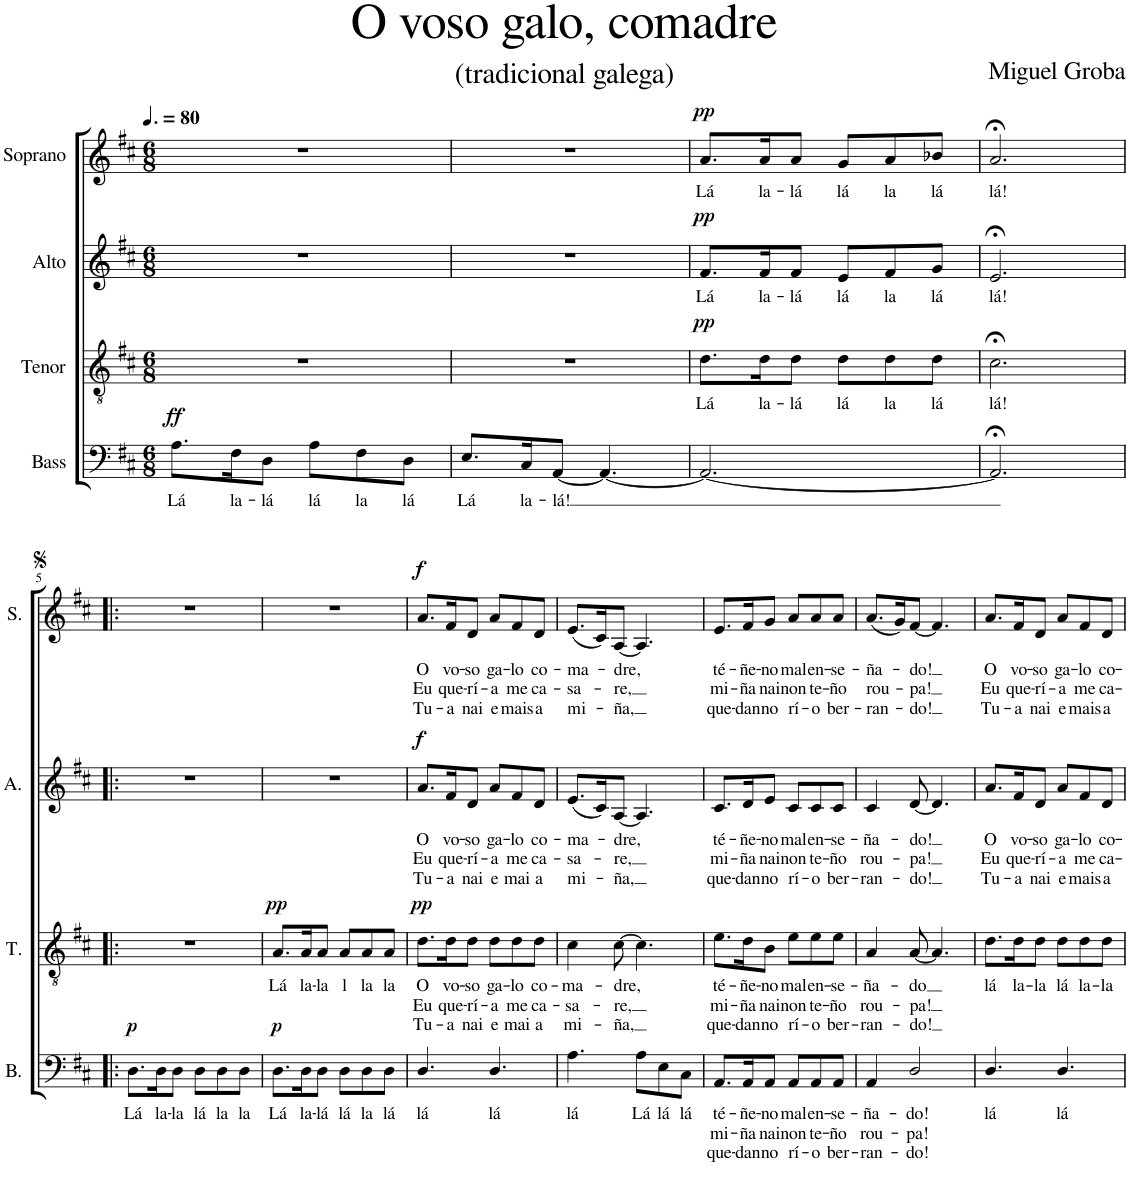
**kern	**text	**text	**text	**dynam	**kern	**text	**text	**text	**dynam	**kern	**text	**text	**text	**dynam	**kern	**text	**text	**text	**dynam
*part4	*part4	*part4	*part4	*part4	*part3	*part3	*part3	*part3	*part3	*part2	*part2	*part2	*part2	*part2	*part1	*part1	*part1	*part1	*part1
*staff4	*staff4	*staff4	*staff4	*staff4	*staff3	*staff3	*staff3	*staff3	*staff3	*staff2	*staff2	*staff2	*staff2	*staff2	*staff1	*staff1	*staff1	*staff1	*staff1
*I"Bass	*	*	*	*	*I"Tenor	*	*	*	*	*I"Alto	*	*	*	*	*I"Soprano	*	*	*	*
*I'B.	*	*	*	*	*I'T.	*	*	*	*	*I'A.	*	*	*	*	*I'S.	*	*	*	*
*clefF4	*	*	*	*	*clefGv2	*	*	*	*	*clefG2	*	*	*	*	*clefG2	*	*	*	*
*k[f#c#]	*	*	*	*	*k[f#c#]	*	*	*	*	*k[f#c#]	*	*	*	*	*k[f#c#]	*	*	*	*
*M6/8	*	*	*	*	*M6/8	*	*	*	*	*M6/8	*	*	*	*	*M6/8	*	*	*	*
*MM120	*	*	*	*	*MM120	*	*	*	*	*MM120	*	*	*	*	*MM120	*	*	*	*
=1	=1	=1	=1	=1	=1	=1	=1	=1	=1	=1	=1	=1	=1	=1	=1	=1	=1	=1	=1
!	!LO:LY:b	!	!	!LO:DY:a	!	!	!	!	!	!	!	!	!	!	!	!	!	!	!
8.A\L	Lá	.	.	ff	2.r	.	.	.	.	2.r	.	.	.	.	2.r	.	.	.	.
!	!LO:LY:b	!	!	!	!	!	!	!	!	!	!	!	!	!	!	!	!	!	!
16F#\K	la-	.	.	.	.	.	.	.	.	.	.	.	.	.	.	.	.	.	.
!	!LO:LY:b	!	!	!	!	!	!	!	!	!	!	!	!	!	!	!	!	!	!
8D\J	-lá	.	.	.	.	.	.	.	.	.	.	.	.	.	.	.	.	.	.
!	!LO:LY:b	!	!	!	!	!	!	!	!	!	!	!	!	!	!	!	!	!	!
8A\L	lá	.	.	.	.	.	.	.	.	.	.	.	.	.	.	.	.	.	.
!	!LO:LY:b	!	!	!	!	!	!	!	!	!	!	!	!	!	!	!	!	!	!
8F#\	la	.	.	.	.	.	.	.	.	.	.	.	.	.	.	.	.	.	.
!	!LO:LY:b	!	!	!	!	!	!	!	!	!	!	!	!	!	!	!	!	!	!
8D\J	lá	.	.	.	.	.	.	.	.	.	.	.	.	.	.	.	.	.	.
=2	=2	=2	=2	=2	=2	=2	=2	=2	=2	=2	=2	=2	=2	=2	=2	=2	=2	=2	=2
!	!LO:LY:b	!	!	!	!	!	!	!	!	!	!	!	!	!	!	!	!	!	!
8.E/L	Lá	.	.	.	2.r	.	.	.	.	2.r	.	.	.	.	2.r	.	.	.	.
!	!LO:LY:b	!	!	!	!	!	!	!	!	!	!	!	!	!	!	!	!	!	!
16C#/K	la-	.	.	.	.	.	.	.	.	.	.	.	.	.	.	.	.	.	.
!	!LO:LY:b	!	!	!	!	!	!	!	!	!	!	!	!	!	!	!	!	!	!
[8AA/J	-lá!	.	.	.	.	.	.	.	.	.	.	.	.	.	.	.	.	.	.
4.AA/_	.	.	.	.	.	.	.	.	.	.	.	.	.	.	.	.	.	.	.
=3	=3	=3	=3	=3	=3	=3	=3	=3	=3	=3	=3	=3	=3	=3	=3	=3	=3	=3	=3
!	!	!	!	!	!	!LO:LY:b	!	!	!LO:DY:a	!	!LO:LY:b	!	!	!LO:DY:a	!	!LO:LY:b	!	!	!LO:DY:a
2.AA/_	.	.	.	.	8.d\L	Lá	.	.	pp	8.f#/L	Lá	.	.	pp	8.a/L	Lá	.	.	pp
!	!	!	!	!	!	!LO:LY:b	!	!	!	!	!LO:LY:b	!	!	!	!	!LO:LY:b	!	!	!
.	.	.	.	.	16d\K	la-	.	.	.	16f#/K	la-	.	.	.	16a/K	la-	.	.	.
!	!	!	!	!	!	!LO:LY:b	!	!	!	!	!LO:LY:b	!	!	!	!	!LO:LY:b	!	!	!
.	.	.	.	.	8d\J	-lá	.	.	.	8f#/J	-lá	.	.	.	8a/J	-lá	.	.	.
!	!	!	!	!	!	!LO:LY:b	!	!	!	!	!LO:LY:b	!	!	!	!	!LO:LY:b	!	!	!
.	.	.	.	.	8d\L	lá	.	.	.	8e/L	lá	.	.	.	8g/L	lá	.	.	.
!	!	!	!	!	!	!LO:LY:b	!	!	!	!	!LO:LY:b	!	!	!	!	!LO:LY:b	!	!	!
.	.	.	.	.	8d\	la	.	.	.	8f#/	la	.	.	.	8a/	la	.	.	.
!	!	!	!	!	!	!LO:LY:b	!	!	!	!	!LO:LY:b	!	!	!	!	!LO:LY:b	!	!	!
.	.	.	.	.	8d\J	lá	.	.	.	8g/J	lá	.	.	.	8b-X/J	lá	.	.	.
=4	=4	=4	=4	=4	=4	=4	=4	=4	=4	=4	=4	=4	=4	=4	=4	=4	=4	=4	=4
!	!	!	!	!	!	!LO:LY:b	!	!	!	!	!LO:LY:b	!	!	!	!	!LO:LY:b	!	!	!
2.AA;</]	.	.	.	.	2.c#;<\	lá!	.	.	.	2.e;</	lá!	.	.	.	2.a;</	lá!	.	.	.
!!LO:LB:g=z
=5!|:	=5!|:	=5!|:	=5!|:	=5!|:	=5!|:	=5!|:	=5!|:	=5!|:	=5!|:	=5!|:	=5!|:	=5!|:	=5!|:	=5!|:	=5!|:	=5!|:	=5!|:	=5!|:	=5!|:
!	!LO:LY:b	!	!	!LO:DY:a	!	!	!	!	!	!	!	!	!	!	!	!	!	!	!
8.D\L	Lá	.	.	p	2.r	.	.	.	.	2.r	.	.	.	.	2.r	.	.	.	.
!	!LO:LY:b	!	!	!	!	!	!	!	!	!	!	!	!	!	!	!	!	!	!
16D\K	la-	.	.	.	.	.	.	.	.	.	.	.	.	.	.	.	.	.	.
!	!LO:LY:b	!	!	!	!	!	!	!	!	!	!	!	!	!	!	!	!	!	!
8D\J	-la	.	.	.	.	.	.	.	.	.	.	.	.	.	.	.	.	.	.
!	!LO:LY:b	!	!	!	!	!	!	!	!	!	!	!	!	!	!	!	!	!	!
8D\L	lá	.	.	.	.	.	.	.	.	.	.	.	.	.	.	.	.	.	.
!	!LO:LY:b	!	!	!	!	!	!	!	!	!	!	!	!	!	!	!	!	!	!
8D\	la	.	.	.	.	.	.	.	.	.	.	.	.	.	.	.	.	.	.
!	!LO:LY:b	!	!	!	!	!	!	!	!	!	!	!	!	!	!	!	!	!	!
8D\J	la	.	.	.	.	.	.	.	.	.	.	.	.	.	.	.	.	.	.
=6	=6	=6	=6	=6	=6	=6	=6	=6	=6	=6	=6	=6	=6	=6	=6	=6	=6	=6	=6
!	!LO:LY:b	!	!	!LO:DY:a	!	!LO:LY:b	!	!	!LO:DY:a	!	!	!	!	!	!	!	!	!	!
8.D\L	Lá	.	.	p	8.A/L	Lá	.	.	pp	2.r	.	.	.	.	2.r	.	.	.	.
!	!LO:LY:b	!	!	!	!	!LO:LY:b	!	!	!	!	!	!	!	!	!	!	!	!	!
16D\K	la-	.	.	.	16A/K	la-	.	.	.	.	.	.	.	.	.	.	.	.	.
!	!LO:LY:b	!	!	!	!	!LO:LY:b	!	!	!	!	!	!	!	!	!	!	!	!	!
8D\J	-lá	.	.	.	8A/J	-la	.	.	.	.	.	.	.	.	.	.	.	.	.
!	!LO:LY:b	!	!	!	!	!LO:LY:b	!	!	!	!	!	!	!	!	!	!	!	!	!
8D\L	lá	.	.	.	8A/L	l	.	.	.	.	.	.	.	.	.	.	.	.	.
!	!LO:LY:b	!	!	!	!	!LO:LY:b	!	!	!	!	!	!	!	!	!	!	!	!	!
8D\	la	.	.	.	8A/	la	.	.	.	.	.	.	.	.	.	.	.	.	.
!	!LO:LY:b	!	!	!	!	!LO:LY:b	!	!	!	!	!	!	!	!	!	!	!	!	!
8D\J	lá	.	.	.	8A/J	la	.	.	.	.	.	.	.	.	.	.	.	.	.
=7	=7	=7	=7	=7	=7	=7	=7	=7	=7	=7	=7	=7	=7	=7	=7	=7	=7	=7	=7
!	!LO:LY:b	!	!	!	!	!LO:LY:b	!LO:LY:b	!LO:LY:b	!LO:DY:a	!	!LO:LY:b	!LO:LY:b	!LO:LY:b	!LO:DY:a	!	!LO:LY:b	!LO:LY:b	!LO:LY:b	!LO:DY:a
4.D/	lá	.	.	.	8.d\L	O	Eu	Tu-	pp	8.a/L	O	Eu	Tu-	f	8.a/L	O	Eu	Tu-	f
!	!	!	!	!	!	!LO:LY:b	!LO:LY:b	!LO:LY:b	!	!	!LO:LY:b	!LO:LY:b	!LO:LY:b	!	!	!LO:LY:b	!LO:LY:b	!LO:LY:b	!
.	.	.	.	.	16d\K	vo-	que-	-a	.	16f#/K	vo-	que-	-a	.	16f#/K	vo-	que-	-a	.
!	!	!	!	!	!	!LO:LY:b	!LO:LY:b	!LO:LY:b	!	!	!LO:LY:b	!LO:LY:b	!LO:LY:b	!	!	!LO:LY:b	!LO:LY:b	!LO:LY:b	!
.	.	.	.	.	8d\J	-so	-rí-	nai	.	8d/J	-so	-rí-	nai	.	8d/J	-so	-rí-	nai	.
!	!LO:LY:b	!	!	!	!	!LO:LY:b	!LO:LY:b	!LO:LY:b	!	!	!LO:LY:b	!LO:LY:b	!LO:LY:b	!	!	!LO:LY:b	!LO:LY:b	!LO:LY:b	!
4.D/	lá	.	.	.	8d\L	ga-	-a	e	.	8a/L	ga-	-a	e	.	8a/L	ga-	-a	e	.
!	!	!	!	!	!	!LO:LY:b	!LO:LY:b	!LO:LY:b	!	!	!LO:LY:b	!LO:LY:b	!LO:LY:b	!	!	!LO:LY:b	!LO:LY:b	!LO:LY:b	!
.	.	.	.	.	8d\	-lo	me	mai	.	8f#/	-lo	me	mai	.	8f#/	-lo	me	mais	.
!	!	!	!	!	!	!LO:LY:b	!LO:LY:b	!LO:LY:b	!	!	!LO:LY:b	!LO:LY:b	!LO:LY:b	!	!	!LO:LY:b	!LO:LY:b	!LO:LY:b	!
.	.	.	.	.	8d\J	co-	ca-	a	.	8d/J	co-	ca-	a	.	8d/J	co-	ca-	a	.
=8	=8	=8	=8	=8	=8	=8	=8	=8	=8	=8	=8	=8	=8	=8	=8	=8	=8	=8	=8
!	!LO:LY:b	!	!	!	!	!LO:LY:b	!LO:LY:b	!LO:LY:b	!	!	!LO:LY:b	!LO:LY:b	!LO:LY:b	!	!	!LO:LY:b	!LO:LY:b	!LO:LY:b	!
4.A\	lá	.	.	.	4c#\	-ma-	-sa-	mi-	.	(8.e/L	-ma-	-sa-	mi-	.	(8.e/L	-ma-	-sa-	mi-	.
.	.	.	.	.	.	.	.	.	.	16c#/K)	.	.	.	.	16c#/K)	.	.	.	.
!	!	!	!	!	!	!LO:LY:b	!LO:LY:b	!LO:LY:b	!	!	!LO:LY:b	!LO:LY:b	!LO:LY:b	!	!	!LO:LY:b	!LO:LY:b	!LO:LY:b	!
.	.	.	.	.	[8c#\	-dre,	-re,	-ña,	.	[8A/J	-dre,	-re,	-ña,	.	[8A/J	-dre,	-re,	-ña,	.
!	!LO:LY:b	!	!	!	!	!	!	!	!	!	!	!	!	!	!	!	!	!	!
8A\L	Lá	.	.	.	4.c#\]	.	.	.	.	4.A/]	.	.	.	.	4.A/]	.	.	.	.
!	!LO:LY:b	!	!	!	!	!	!	!	!	!	!	!	!	!	!	!	!	!	!
8E\	lá	.	.	.	.	.	.	.	.	.	.	.	.	.	.	.	.	.	.
!	!LO:LY:b	!	!	!	!	!	!	!	!	!	!	!	!	!	!	!	!	!	!
8C#\J	lá	.	.	.	.	.	.	.	.	.	.	.	.	.	.	.	.	.	.
=9	=9	=9	=9	=9	=9	=9	=9	=9	=9	=9	=9	=9	=9	=9	=9	=9	=9	=9	=9
!	!LO:LY:b	!LO:LY:b	!LO:LY:b	!	!	!LO:LY:b	!LO:LY:b	!LO:LY:b	!	!	!LO:LY:b	!LO:LY:b	!LO:LY:b	!	!	!LO:LY:b	!LO:LY:b	!LO:LY:b	!
8.AA/L	té-	mi-	que-	.	8.e\L	té-	mi-	que-	.	8.c#/L	té-	mi-	que-	.	8.e/L	té-	mi-	que-	.
!	!LO:LY:b	!LO:LY:b	!LO:LY:b	!	!	!LO:LY:b	!LO:LY:b	!LO:LY:b	!	!	!LO:LY:b	!LO:LY:b	!LO:LY:b	!	!	!LO:LY:b	!LO:LY:b	!LO:LY:b	!
16AA/K	-ñe-	-ña	-dan	.	16d\K	-ñe-	-ña	-dan	.	16d/K	-ñe-	-ña	-dan	.	16f#/K	-ñe-	-ña	-dan	.
!	!LO:LY:b	!LO:LY:b	!LO:LY:b	!	!	!LO:LY:b	!LO:LY:b	!LO:LY:b	!	!	!LO:LY:b	!LO:LY:b	!LO:LY:b	!	!	!LO:LY:b	!LO:LY:b	!LO:LY:b	!
8AA/J	-no	nai	no	.	8B\J	-no	nai	no	.	8e/J	-no	nai	no	.	8g/J	-no	nai	no	.
!	!LO:LY:b	!LO:LY:b	!LO:LY:b	!	!	!LO:LY:b	!LO:LY:b	!LO:LY:b	!	!	!LO:LY:b	!LO:LY:b	!LO:LY:b	!	!	!LO:LY:b	!LO:LY:b	!LO:LY:b	!
8AA/L	mal	non	rí-	.	8e\L	mal	non	rí-	.	8c#/L	mal	non	rí-	.	8a/L	mal	non	rí-	.
!	!LO:LY:b	!LO:LY:b	!LO:LY:b	!	!	!LO:LY:b	!LO:LY:b	!LO:LY:b	!	!	!LO:LY:b	!LO:LY:b	!LO:LY:b	!	!	!LO:LY:b	!LO:LY:b	!LO:LY:b	!
8AA/	en-	te-	-o	.	8e\	en-	te-	-o	.	8c#/	en-	te-	-o	.	8a/	en-	te-	-o	.
!	!LO:LY:b	!LO:LY:b	!LO:LY:b	!	!	!LO:LY:b	!LO:LY:b	!LO:LY:b	!	!	!LO:LY:b	!LO:LY:b	!LO:LY:b	!	!	!LO:LY:b	!LO:LY:b	!LO:LY:b	!
8AA/J	-se-	-ño	ber-	.	8e\J	-se-	-ño	ber-	.	8c#/J	-se-	-ño	ber-	.	8a/J	-se-	-ño	ber-	.
=10	=10	=10	=10	=10	=10	=10	=10	=10	=10	=10	=10	=10	=10	=10	=10	=10	=10	=10	=10
!	!LO:LY:b	!LO:LY:b	!LO:LY:b	!	!	!LO:LY:b	!LO:LY:b	!LO:LY:b	!	!	!LO:LY:b	!LO:LY:b	!LO:LY:b	!	!	!LO:LY:b	!LO:LY:b	!LO:LY:b	!
4AA/	-ña-	rou-	-ran-	.	4A/	-ña-	rou-	-ran-	.	4c#/	-ña-	rou-	-ran-	.	(8.a/L	-ña-	rou-	-ran-	.
.	.	.	.	.	.	.	.	.	.	.	.	.	.	.	16g/K)	.	.	.	.
!	!LO:LY:b	!LO:LY:b	!LO:LY:b	!	!	!LO:LY:b	!LO:LY:b	!LO:LY:b	!	!	!LO:LY:b	!LO:LY:b	!LO:LY:b	!	!	!LO:LY:b	!LO:LY:b	!LO:LY:b	!
2D/	-do!	-pa!	-do!	.	[8A/	-do	-pa!	-do!	.	[8d/	-do!	-pa!	-do!	.	[8f#/J	-do!	-pa!	-do!	.
.	.	.	.	.	4.A/]	.	.	.	.	4.d/]	.	.	.	.	4.f#/]	.	.	.	.
=11	=11	=11	=11	=11	=11	=11	=11	=11	=11	=11	=11	=11	=11	=11	=11	=11	=11	=11	=11
!	!LO:LY:b	!	!	!	!	!LO:LY:b	!	!	!	!	!LO:LY:b	!LO:LY:b	!LO:LY:b	!	!	!LO:LY:b	!LO:LY:b	!LO:LY:b	!
4.D/	lá	.	.	.	8.d\L	lá	.	.	.	8.a/L	O	Eu	Tu-	.	8.a/L	O	Eu	Tu-	.
!	!	!	!	!	!	!LO:LY:b	!	!	!	!	!LO:LY:b	!LO:LY:b	!LO:LY:b	!	!	!LO:LY:b	!LO:LY:b	!LO:LY:b	!
.	.	.	.	.	16d\K	la-	.	.	.	16f#/K	vo-	que-	-a	.	16f#/K	vo-	que-	-a	.
!	!	!	!	!	!	!LO:LY:b	!	!	!	!	!LO:LY:b	!LO:LY:b	!LO:LY:b	!	!	!LO:LY:b	!LO:LY:b	!LO:LY:b	!
.	.	.	.	.	8d\J	-la	.	.	.	8d/J	-so	-rí-	nai	.	8d/J	-so	-rí-	nai	.
!	!LO:LY:b	!	!	!	!	!LO:LY:b	!	!	!	!	!LO:LY:b	!LO:LY:b	!LO:LY:b	!	!	!LO:LY:b	!LO:LY:b	!LO:LY:b	!
4.D/	lá	.	.	.	8d\L	lá	.	.	.	8a/L	ga-	-a	e	.	8a/L	ga-	-a	e	.
!	!	!	!	!	!	!LO:LY:b	!	!	!	!	!LO:LY:b	!LO:LY:b	!LO:LY:b	!	!	!LO:LY:b	!LO:LY:b	!LO:LY:b	!
.	.	.	.	.	8d\	la-	.	.	.	8f#/	-lo	me	mais	.	8f#/	-lo	me	mais	.
!	!	!	!	!	!	!LO:LY:b	!	!	!	!	!LO:LY:b	!LO:LY:b	!LO:LY:b	!	!	!LO:LY:b	!LO:LY:b	!LO:LY:b	!
.	.	.	.	.	8d\J	-la	.	.	.	8d/J	co-	ca-	a	.	8d/J	co-	ca-	a	.
=	=	=	=	=	=	=	=	=	=	=	=	=	=	=	=	=	=	=	=
*-	*-	*-	*-	*-	*-	*-	*-	*-	*-	*-	*-	*-	*-	*-	*-	*-	*-	*-	*-
